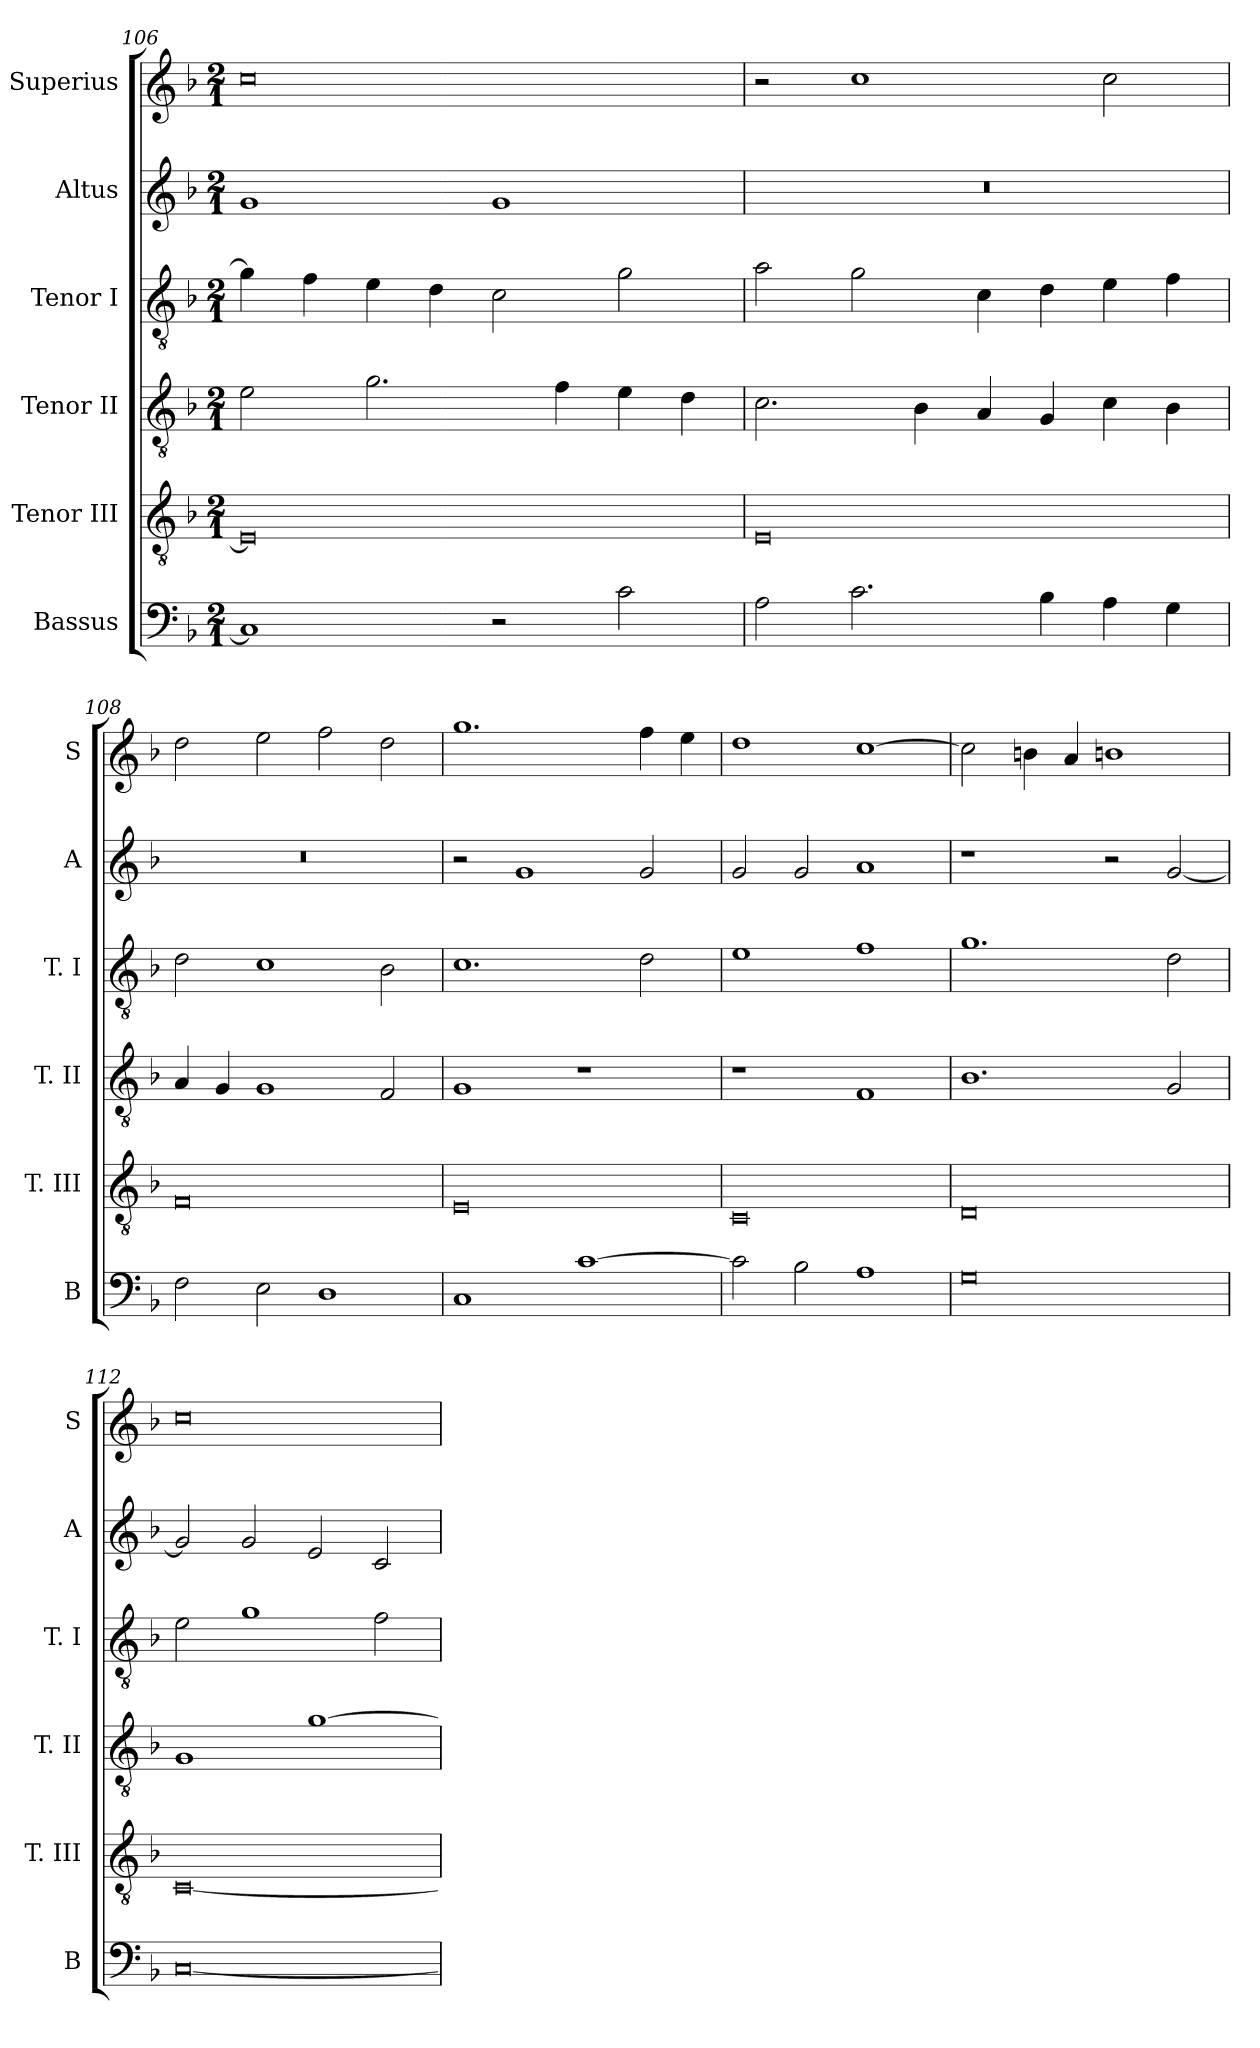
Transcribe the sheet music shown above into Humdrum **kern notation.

**kern	**kern	**kern	**kern	**kern	**kern
*part6	*part5	*part4	*part3	*part2	*part1
*staff6	*staff5	*staff4	*staff3	*staff2	*staff1
*I"Bassus	*I"Tenor III	*I"Tenor II	*I"Tenor I	*I"Altus	*I"Superius
*I'B	*I'T. III	*I'T. II	*I'T. I	*I'A	*I'S
*clefF4	*clefGv2	*clefGv2	*clefGv2	*clefG2	*clefG2
*k[b-]	*k[b-]	*k[b-]	*k[b-]	*k[b-]	*k[b-]
*F:	*F:	*F:	*F:	*F:	*F:
*M2/1	*M2/1	*M2/1	*M2/1	*M2/1	*M2/1
=106	=106	=106	=106	=106	=106
1C]	0E]	2e	4g]	1g	0cc
.	.	.	4f	.	.
.	.	2.g	4e	.	.
.	.	.	4d	.	.
2r	.	.	2c	1g	.
.	.	4f	.	.	.
2c	.	4e	2g	.	.
.	.	4d	.	.	.
=107	=107	=107	=107	=107	=107
2A	0E	2.c	2a	0r	2r
2.c	.	.	2g	.	1cc
.	.	4B-	.	.	.
.	.	4A	4c	.	.
4B-	.	4G	4d	.	.
4A	.	4c	4e	.	2cc
4G	.	4B-	4f	.	.
=108	=108	=108	=108	=108	=108
2F	0F	4A	2d	0r	2dd
.	.	4G	.	.	.
2E	.	1G	1c	.	2ee
1D	.	.	.	.	2ff
.	.	2F	2B-	.	2dd
=109	=109	=109	=109	=109	=109
1C	0E	1G	1.c	2r	1.gg
.	.	.	.	1g	.
[1c	.	1r	.	.	.
.	.	.	2d	2g	4ff
.	.	.	.	.	4ee
=110	=110	=110	=110	=110	=110
2c]	0C	1r	1e	2g	1dd
2B-	.	.	.	2g	.
1A	.	1F	1f	1a	[1cc
=111	=111	=111	=111	=111	=111
0G	0D	1.B-	1.g	1r	2cc]
.	.	.	.	.	4bn
.	.	.	.	.	4a
.	.	.	.	2r	1bn
.	.	2G	2d	[2g	.
=112	=112	=112	=112	=112	=112
[0C	[0C	1G	2e	2g]	0cc
.	.	.	1g	2g	.
.	.	[1g	.	2e	.
.	.	.	2f	2c	.
=	=	=	=	=	=
*-	*-	*-	*-	*-	*-
